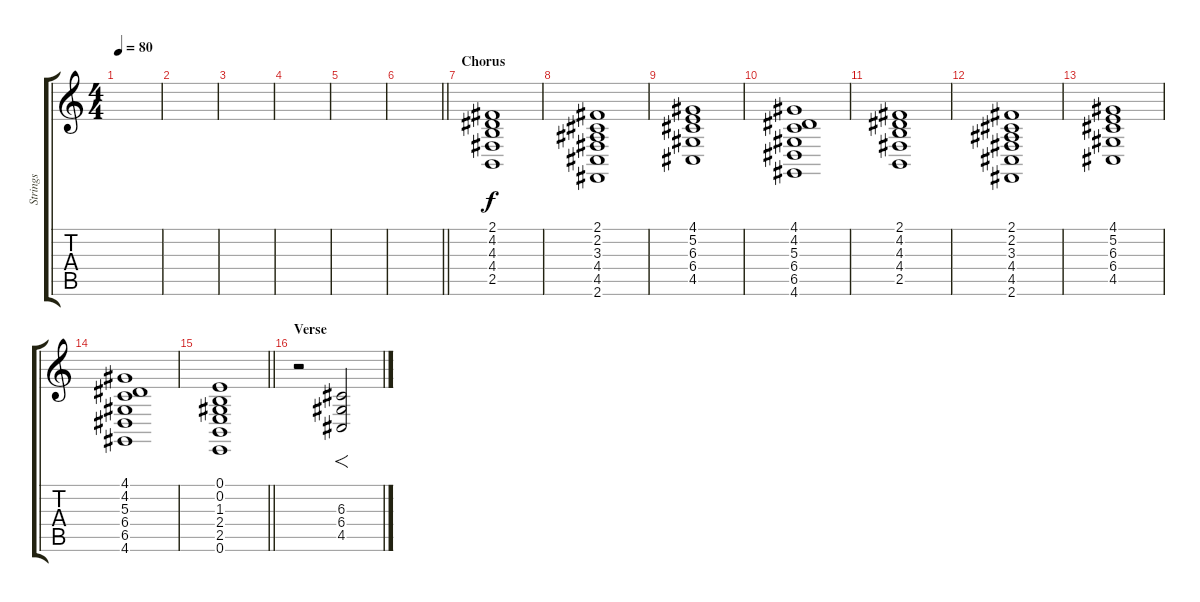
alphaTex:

\track ("Strings" "Strings") {instrument stringensemble1}
\staff {score tabs}
\tuning (E4 B3 G3 D3 A2 E2) {hide}
\ts (4 4)
\tempo 80
\clef g2
\ks c
|
|
|
|
|
\barLineRight lightlight
|
\section ("" "Chorus")
(2.1 4.2 4.3 4.4 2.5).1 |
(2.1 2.2 3.3 4.4 4.5 2.6).1 |
(4.1 5.2 6.3 6.4 4.5).1 |
(4.1 4.2 5.3 6.4 6.5 4.6).1 |
(2.1 4.2 4.3 4.4 2.5).1 |
(2.1 2.2 3.3 4.4 4.5 2.6).1 |
(4.1 5.2 6.3 6.4 4.5).1 |
(4.1 4.2 5.3 6.4 6.5 4.6).1 |
\barLineRight lightlight
(0.1 0.2 1.3 2.4 2.5 0.6).1 |
\section ("" "Verse")
r.2 (6.3 6.4 4.5).2{f dy f}
